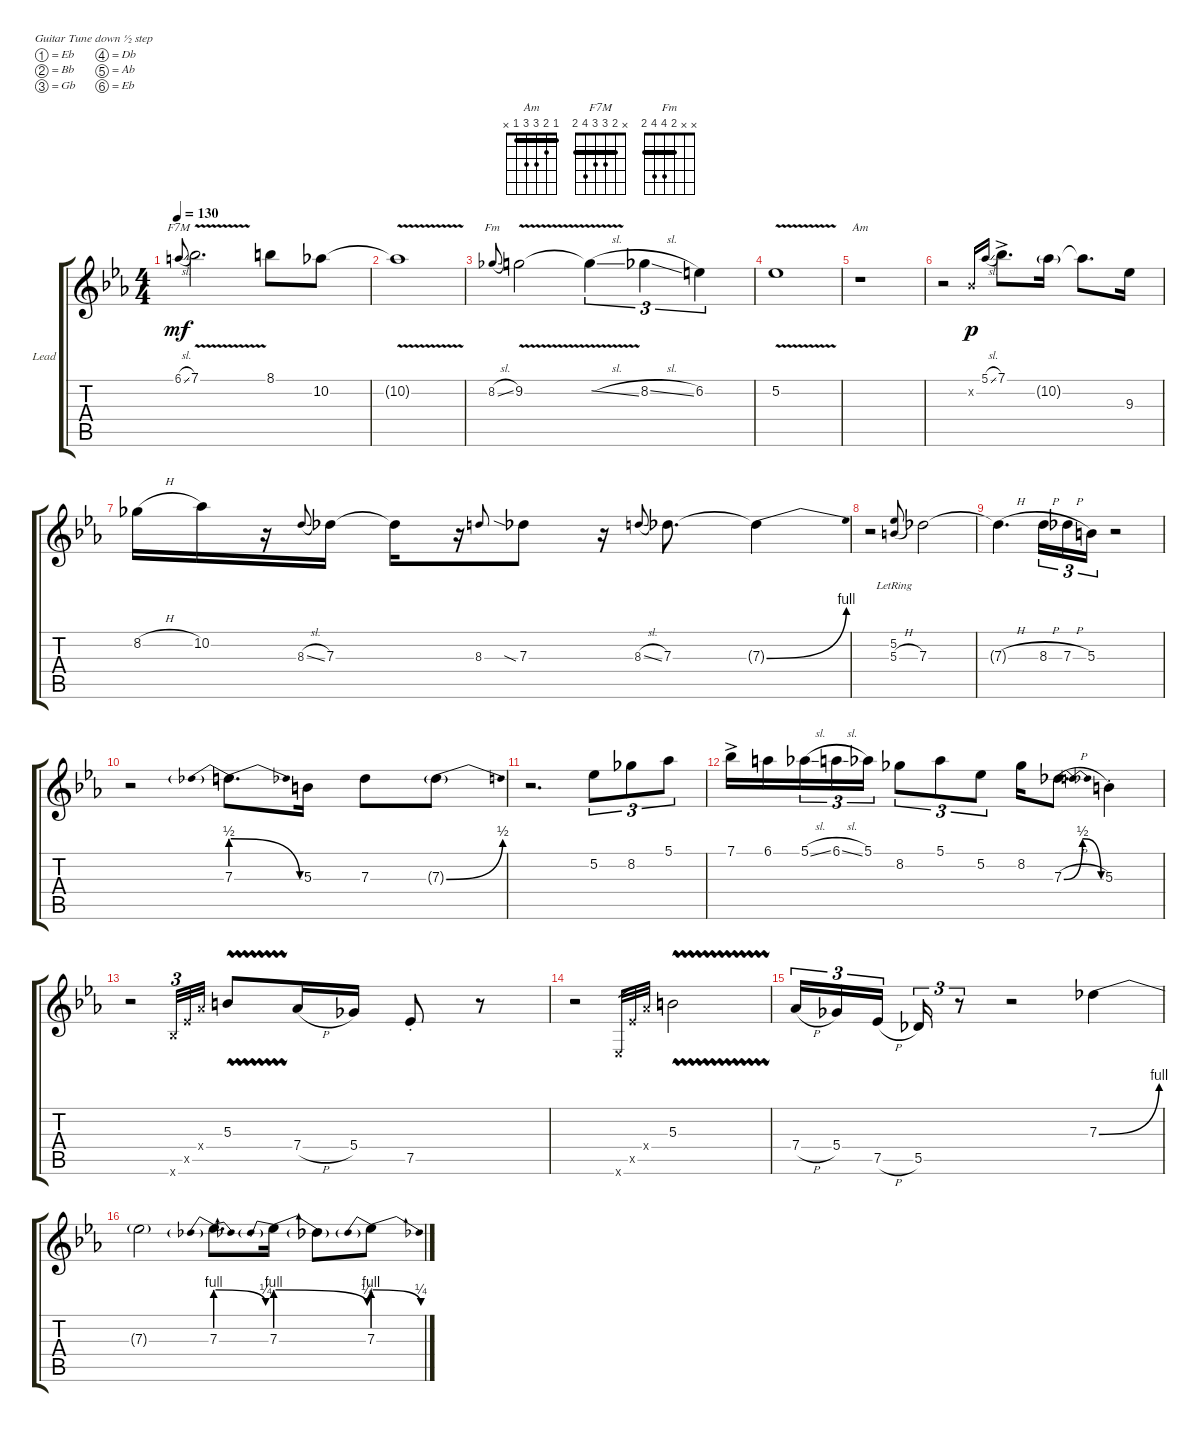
\defaultSystemsLayout 4
\bracketExtendMode groupsimilarinstruments
\firstSystemTrackNameOrientation horizontal
\otherSystemsTrackNameOrientation horizontal
\track ("Lead" "Lead") {multiBarRest instrument overdrivenguitar}
\staff {score tabs}
\tuning (Eb4 Bb3 Gb3 Db3 Ab2 Eb2)
\chord ("Am" 1 2 3 3 1 x) {barre 1}
\chord ("F7M" x 2 3 3 4 2) {barre 2}
\chord ("Fm" x x 2 4 4 2) {barre 2}
\ts (4 4)
\tempo 130
\clef g2
\ks cminor
6.1{sl}.8{ch "F7M" gr onbeat dy mf} 7.1{v}.2{d} 8.1.8 10.2.8 |
10.2{v t}.1 |
8.2{sl}.8{ch "Fm" gr onbeat} 9.2{v}.2 9.2{sl t}.4{tu (3 2)} 8.2{sl}.4{tu (3 2)} 6.2.4{tu (3 2)} |
5.2{v}.1 |
r.1{ch "Am"} |
r.2 0.2{x}.16{gr onbeat dy p} 5.1{sl}.16{gr onbeat} 7.1{ac}.8{d} 10.2{g}.16 10.2{t}.8{d} 9.3.16 |
8.2{h}.16 10.2.16 r.16 8.3{sl}.8{gr onbeat} 7.3.16 7.3{t}.16 r.16 8.3.8{gr onbeat} 7.3{sia}.8 r.16 8.3{sl}.8{gr onbeat} 7.3.8{d} 7.3{be (bend 25.8 0 60 4) t}.4 |
r.2 (5.2{lr} 5.3{h}).8{gr onbeat} 7.3.2 |
7.3{h t}.4{d} 8.3{h}.16{tu (3 2)} 7.3{h}.16{tu (3 2)} 5.3.16{tu (3 2)} r.2 |
r.2 7.3{be (prebendrelease 0 2 32.4 0)}.8{d} 5.3.16 7.3.8 7.3{be (bend 0 0 30 2) g}.8 |
r.2{d} 5.2.8{tu (3 2)} 8.2.8{tu (3 2)} 5.1.8{tu (3 2)} |
7.1{ac}.16{beam merge} 6.1.16{beam merge} 5.1{sl}.16{tu (3 2) beam merge} 6.1{sl}.16{tu (3 2) beam merge} 5.1.16{tu (3 2)} 8.2.8{tu (3 2)} 5.1.8{tu (3 2)} 5.2.8{tu (3 2)} 8.2.16 7.3{be (bendrelease 0 0 10.2 2 20.4 2 30 0) h}.8{d} 5.3{st}.4 |
r.2 7.6{x}.32{tu (3 2) gr onbeat} 7.5{x}.32{tu (3 2) gr onbeat} 7.4{x}.32{tu (3 2) gr onbeat} 5.3{vw}.8 7.4{h}.16 5.4.16 7.5{st}.8 r.8 |
r.2 0.6{x}.32{gr} 7.5{x}.32{gr} 7.4{x}.32{gr} 5.3{vw}.2 |
7.4{h}.16{tu (3 2)} 5.4.16{tu (3 2)} 7.5{h}.16{tu (3 2)} 5.5.16{tu (3 2)} r.8{tu (3 2)} r.2 7.3{be (bend 0 0 15 4)}.4 |
7.3{t}.2 7.3{be (prebendrelease 0 4 25.2 1)}.8{d} 7.3{be (prebendrelease 0 4 28.799999999999997 1)}.16 7.3{t}.8 7.3{be (prebendrelease 0 4 23.4 1)}.8
